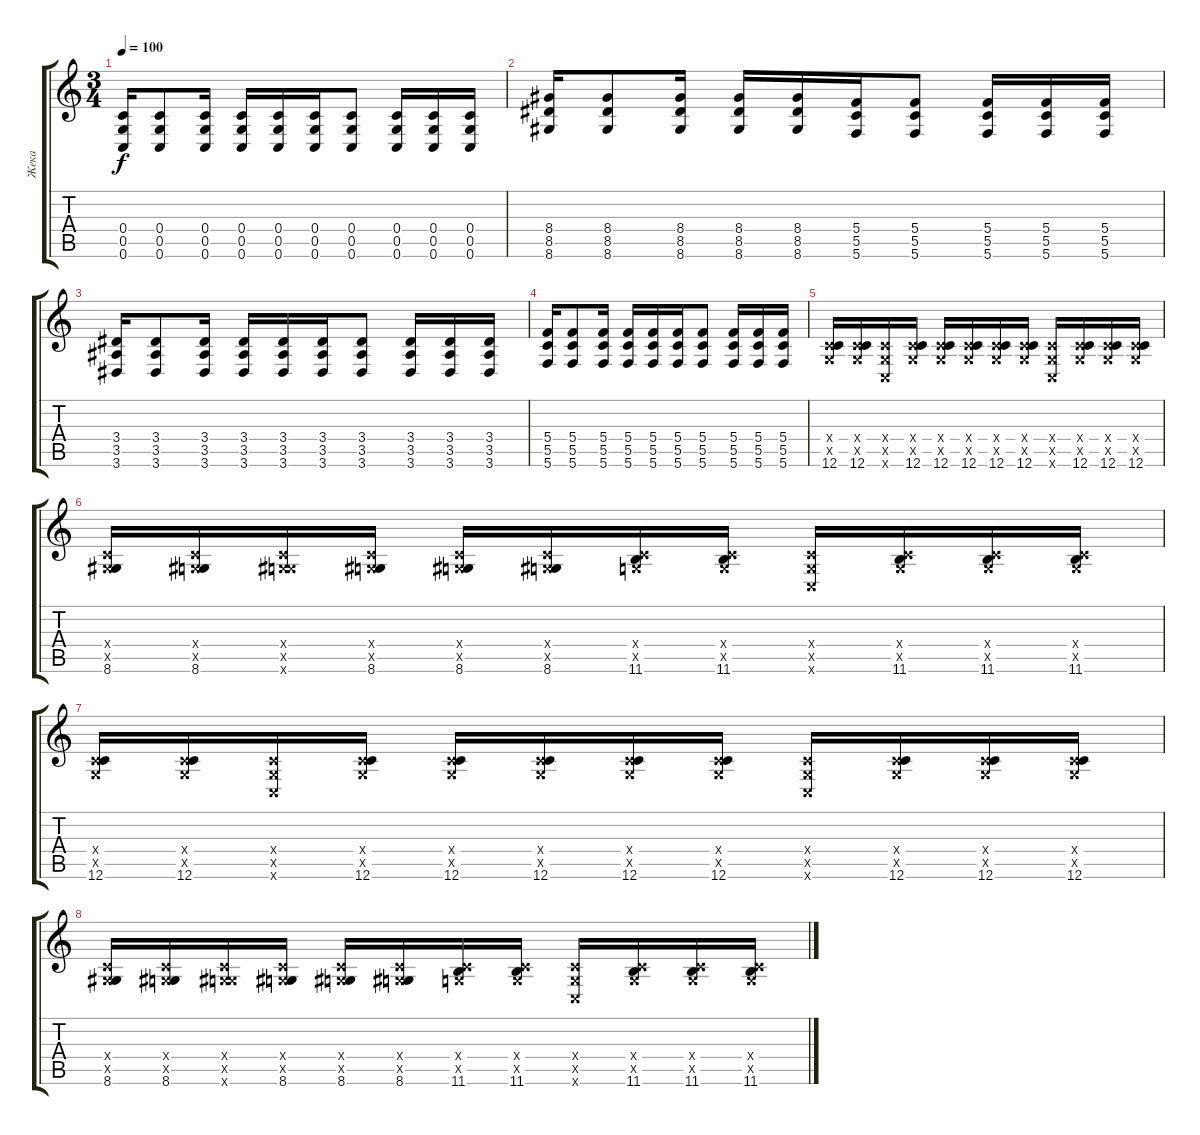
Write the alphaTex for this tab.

\track ("Жека" "Жека") {instrument overdrivenguitar}
\staff {score tabs}
\tuning (D4 A3 F3 C3 G2 C2) {hide}
\ts (3 4)
\tempo 100
\clef g2
\ks c
(0.4 0.5 0.6).16{dy f} (0.4 0.5 0.6).8 (0.4 0.5 0.6).16 (0.4 0.5 0.6).16 (0.4 0.5 0.6).16 (0.4 0.5 0.6).16 (0.4 0.5 0.6).8 (0.4 0.5 0.6).16 (0.4 0.5 0.6).16 (0.4 0.5 0.6).16 |
(8.4 8.5 8.6).16 (8.4 8.5 8.6).8 (8.4 8.5 8.6).16 (8.4 8.5 8.6).16 (8.4 8.5 8.6).16 (5.4 5.5 5.6).16 (5.4 5.5 5.6).8 (5.4 5.5 5.6).16 (5.4 5.5 5.6).16 (5.4 5.5 5.6).16 |
(3.4 3.5 3.6).16 (3.4 3.5 3.6).8 (3.4 3.5 3.6).16 (3.4 3.5 3.6).16 (3.4 3.5 3.6).16 (3.4 3.5 3.6).16 (3.4 3.5 3.6).8 (3.4 3.5 3.6).16 (3.4 3.5 3.6).16 (3.4 3.5 3.6).16 |
(5.4 5.5 5.6).16 (5.4 5.5 5.6).8 (5.4 5.5 5.6).16 (5.4 5.5 5.6).16 (5.4 5.5 5.6).16 (5.4 5.5 5.6).16 (5.4 5.5 5.6).8 (5.4 5.5 5.6).16 (5.4 5.5 5.6).16 (5.4 5.5 5.6).16 |
(0.4{x} 0.5{x} 12.6).16 (0.4{x} 0.5{x} 12.6).16 (0.4{x} 0.5{x} 0.6{x}).16 (0.4{x} 0.5{x} 12.6).16 (0.4{x} 0.5{x} 12.6).16 (0.4{x} 0.5{x} 12.6).16 (0.4{x} 0.5{x} 12.6).16 (0.4{x} 0.5{x} 12.6).16 (0.4{x} 0.5{x} 0.6{x}).16 (0.4{x} 0.5{x} 12.6).16 (0.4{x} 0.5{x} 12.6).16 (0.4{x} 0.5{x} 12.6).16 |
(0.4{x} 0.5{x} 8.6).16 (0.4{x} 0.5{x} 8.6).16 (0.4{x} 0.5{x} 8.6{x}).16 (0.4{x} 0.5{x} 8.6).16 (0.4{x} 0.5{x} 8.6).16 (0.4{x} 0.5{x} 8.6).16 (0.4{x} 0.5{x} 11.6).16 (0.4{x} 0.5{x} 11.6).16 (0.4{x} 0.5{x} 0.6{x}).16 (0.4{x} 0.5{x} 11.6).16 (0.4{x} 0.5{x} 11.6).16 (0.4{x} 0.5{x} 11.6).16 |
(0.4{x} 0.5{x} 12.6).16 (0.4{x} 0.5{x} 12.6).16 (0.4{x} 0.5{x} 0.6{x}).16 (0.4{x} 0.5{x} 12.6).16 (0.4{x} 0.5{x} 12.6).16 (0.4{x} 0.5{x} 12.6).16 (0.4{x} 0.5{x} 12.6).16 (0.4{x} 0.5{x} 12.6).16 (0.4{x} 0.5{x} 0.6{x}).16 (0.4{x} 0.5{x} 12.6).16 (0.4{x} 0.5{x} 12.6).16 (0.4{x} 0.5{x} 12.6).16 |
(0.4{x} 0.5{x} 8.6).16 (0.4{x} 0.5{x} 8.6).16 (0.4{x} 0.5{x} 8.6{x}).16 (0.4{x} 0.5{x} 8.6).16 (0.4{x} 0.5{x} 8.6).16 (0.4{x} 0.5{x} 8.6).16 (0.4{x} 0.5{x} 11.6).16 (0.4{x} 0.5{x} 11.6).16 (0.4{x} 0.5{x} 0.6{x}).16 (0.4{x} 0.5{x} 11.6).16 (0.4{x} 0.5{x} 11.6).16 (0.4{x} 0.5{x} 11.6).16
